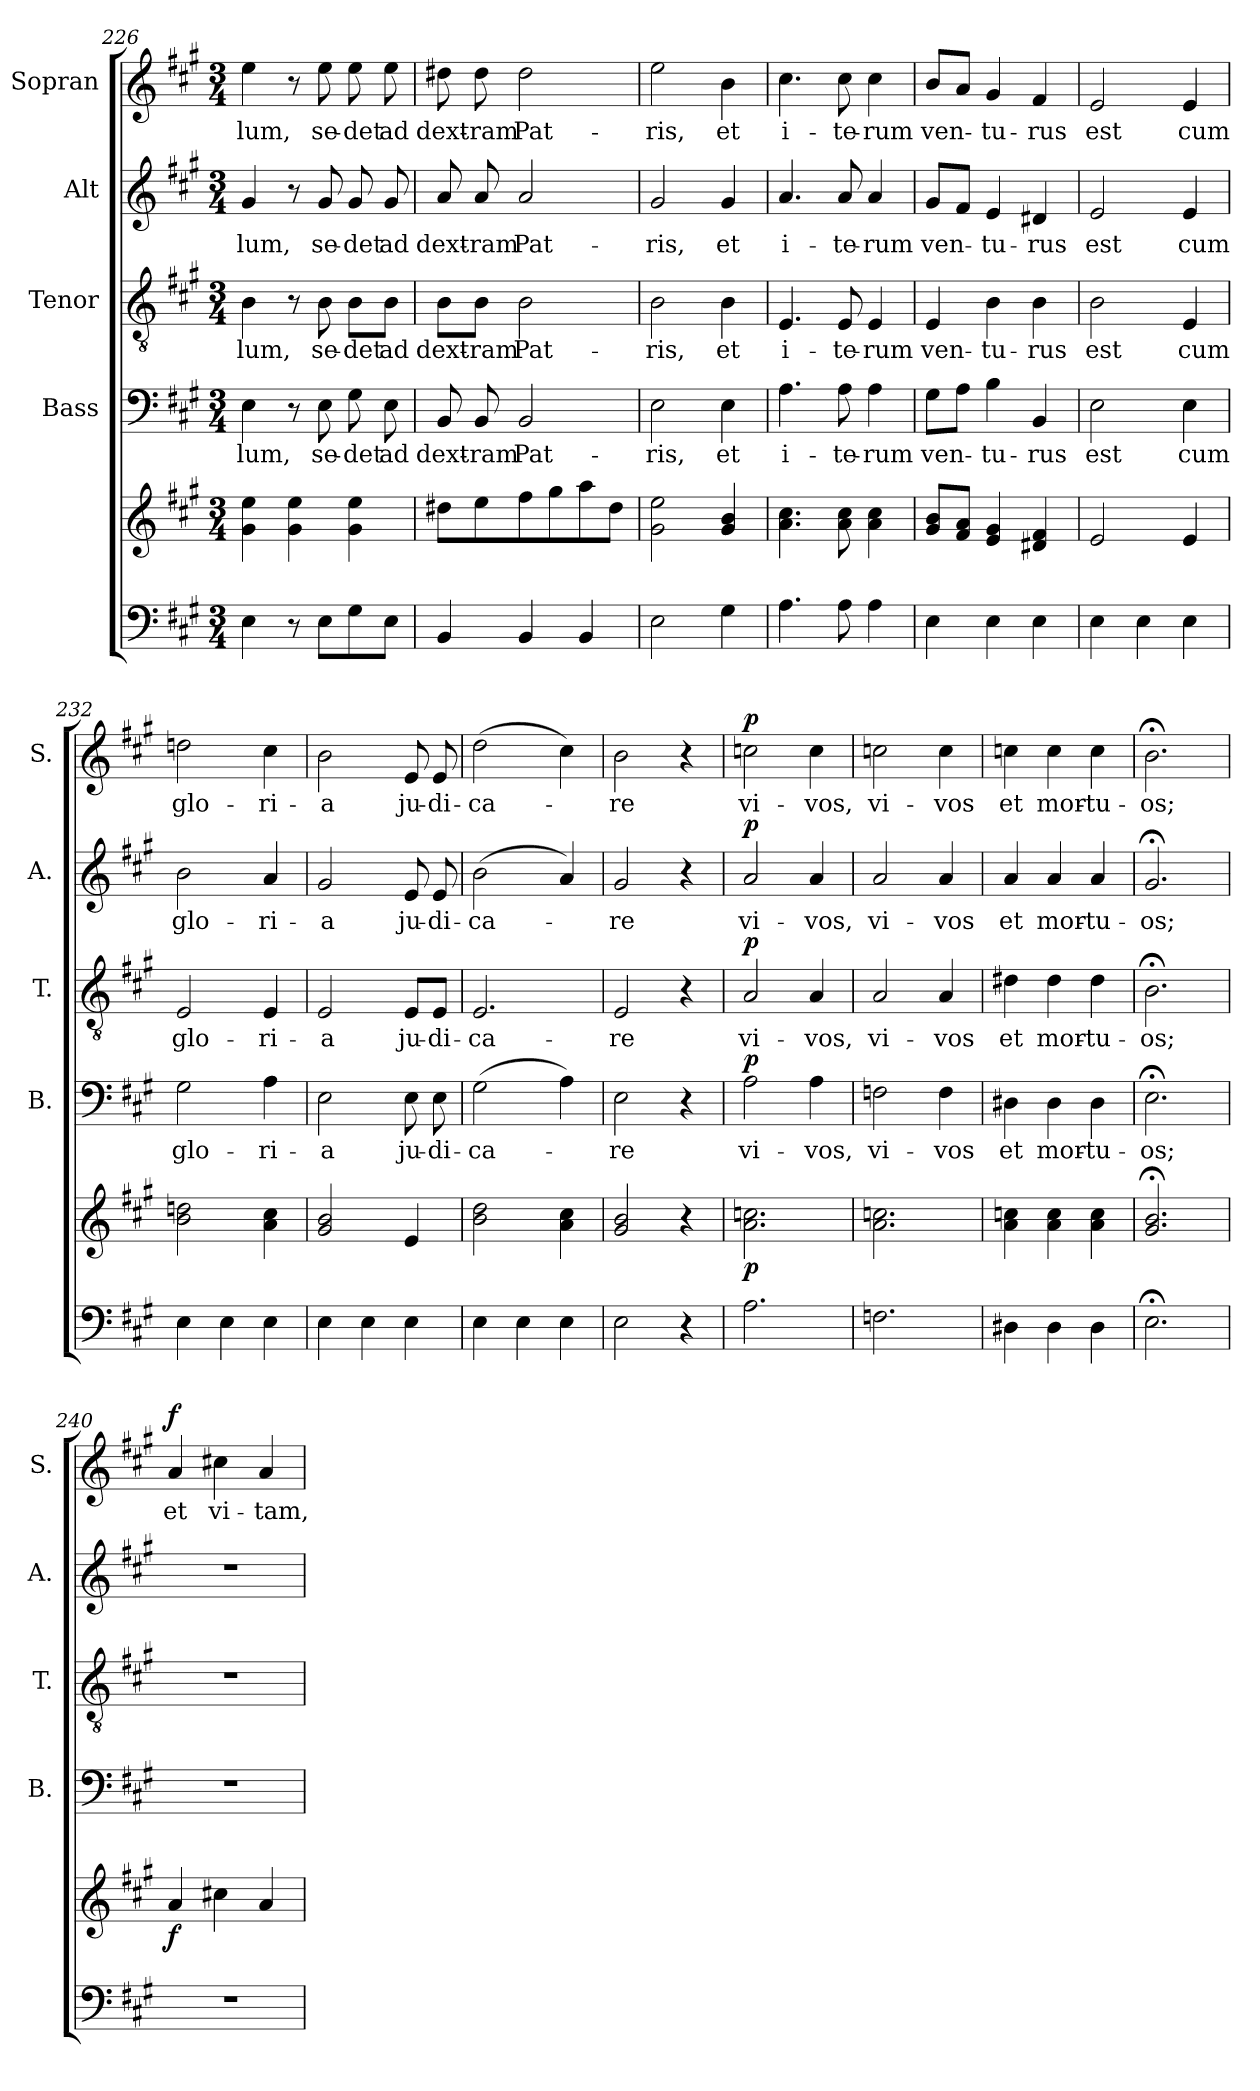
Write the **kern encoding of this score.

**kern	**kern	**dynam	**kern	**text	**dynam	**kern	**text	**dynam	**kern	**text	**dynam	**kern	**text	**dynam
*part5	*part5	*part5	*part4	*part4	*part4	*part3	*part3	*part3	*part2	*part2	*part2	*part1	*part1	*part1
*staff6	*staff5	*staff5/6	*staff4	*staff4	*staff4	*staff3	*staff3	*staff3	*staff2	*staff2	*staff2	*staff1	*staff1	*staff1
*	*	*	*I"Bass	*	*	*I"Tenor	*	*	*I"Alt	*	*	*I"Sopran	*	*
*	*	*	*I'B.	*	*	*I'T.	*	*	*I'A.	*	*	*I'S.	*	*
*clefF4	*clefG2	*	*clefF4	*	*	*clefGv2	*	*	*clefG2	*	*	*clefG2	*	*
*k[f#c#g#]	*k[f#c#g#]	*	*k[f#c#g#]	*	*	*k[f#c#g#]	*	*	*k[f#c#g#]	*	*	*k[f#c#g#]	*	*
*A:	*A:	*	*A:	*	*	*A:	*	*	*A:	*	*	*A:	*	*
*M3/4	*M3/4	*	*M3/4	*	*	*M3/4	*	*	*M3/4	*	*	*M3/4	*	*
=226	=226	=226	=226	=226	=226	=226	=226	=226	=226	=226	=226	=226	=226	=226
!	!	!	!	!LO:LY:b	!	!	!LO:LY:b	!	!	!LO:LY:b	!	!	!LO:LY:b	!
4E\	4g#\ 4ee\	.	4E\	-lum,	.	4B\	-lum,	.	4g#/	-lum,	.	4ee\	-lum,	.
8r	4g#\ 4ee\	.	8r	.	.	8r	.	.	8r	.	.	8r	.	.
!	!	!	!	!LO:LY:b	!	!	!LO:LY:b	!	!	!LO:LY:b	!	!	!LO:LY:b	!
8E\L	.	.	8E\	se-	.	8B\	se-	.	8g#/	se-	.	8ee\	se-	.
!	!	!	!	!LO:LY:b	!	!	!LO:LY:b	!	!	!LO:LY:b	!	!	!LO:LY:b	!
8G#\	4g#\ 4ee\	.	8G#\	-det	.	8B\L	-det	.	8g#/	-det	.	8ee\	-det	.
!	!	!	!	!LO:LY:b	!	!	!LO:LY:b	!	!	!LO:LY:b	!	!	!LO:LY:b	!
8E\J	.	.	8E\	ad	.	8B\J	ad	.	8g#/	ad	.	8ee\	ad	.
!!LO:PB:g=z
=227	=227	=227	=227	=227	=227	=227	=227	=227	=227	=227	=227	=227	=227	=227
!	!	!	!	!LO:LY:b	!	!	!LO:LY:b	!	!	!LO:LY:b	!	!	!LO:LY:b	!
4BB/	8dd#X\L	.	8BB/	dext-	.	8B\L	dext-	.	8a/	dext-	.	8dd#X\	dext-	.
!	!	!	!	!LO:LY:b	!	!	!LO:LY:b	!	!	!LO:LY:b	!	!	!LO:LY:b	!
.	8ee\	.	8BB/	-ram	.	8B\J	-ram	.	8a/	-ram	.	8dd#\	-ram	.
!	!	!	!	!LO:LY:b	!	!	!LO:LY:b	!	!	!LO:LY:b	!	!	!LO:LY:b	!
4BB/	8ff#\	.	2BB/	Pat-	.	2B\	Pat-	.	2a/	Pat-	.	2dd#\	Pat-	.
.	8gg#\	.	.	.	.	.	.	.	.	.	.	.	.	.
4BB/	8aa\	.	.	.	.	.	.	.	.	.	.	.	.	.
.	8dd#\J	.	.	.	.	.	.	.	.	.	.	.	.	.
=228	=228	=228	=228	=228	=228	=228	=228	=228	=228	=228	=228	=228	=228	=228
!	!	!	!	!LO:LY:b	!	!	!LO:LY:b	!	!	!LO:LY:b	!	!	!LO:LY:b	!
2E\	2g#\ 2ee\	.	2E\	-ris,	.	2B\	-ris,	.	2g#/	-ris,	.	2ee\	-ris,	.
!	!	!	!	!LO:LY:b	!	!	!LO:LY:b	!	!	!LO:LY:b	!	!	!LO:LY:b	!
4G#\	4g#/ 4b/	.	4E\	et	.	4B\	et	.	4g#/	et	.	4b\	et	.
=229	=229	=229	=229	=229	=229	=229	=229	=229	=229	=229	=229	=229	=229	=229
!	!	!	!	!LO:LY:b	!	!	!LO:LY:b	!	!	!LO:LY:b	!	!	!LO:LY:b	!
4.A\	4.a\ 4.cc#\	.	4.A\	i-	.	4.E/	i-	.	4.a/	i-	.	4.cc#\	i-	.
!	!	!	!	!LO:LY:b	!	!	!LO:LY:b	!	!	!LO:LY:b	!	!	!LO:LY:b	!
8A\	8a\ 8cc#\	.	8A\	-te-	.	8E/	-te-	.	8a/	-te-	.	8cc#\	-te-	.
!	!	!	!	!LO:LY:b	!	!	!LO:LY:b	!	!	!LO:LY:b	!	!	!LO:LY:b	!
4A\	4a\ 4cc#\	.	4A\	-rum	.	4E/	-rum	.	4a/	-rum	.	4cc#\	-rum	.
=230	=230	=230	=230	=230	=230	=230	=230	=230	=230	=230	=230	=230	=230	=230
!	!	!	!	!LO:LY:b	!	!	!LO:LY:b	!	!	!LO:LY:b	!	!	!LO:LY:b	!
4E\	8g#/ 8b/L	.	8G#\L	ven-	.	4E/	ven-	.	8g#/L	ven-	.	8b/L	ven-	.
.	8f#/ 8a/J	.	8A\J	.	.	.	.	.	8f#/J	.	.	8a/J	.	.
!	!	!	!	!LO:LY:b	!	!	!LO:LY:b	!	!	!LO:LY:b	!	!	!LO:LY:b	!
4E\	4e/ 4g#/	.	4B\	-tu-	.	4B\	-tu-	.	4e/	-tu-	.	4g#/	-tu-	.
!	!	!	!	!LO:LY:b	!	!	!LO:LY:b	!	!	!LO:LY:b	!	!	!LO:LY:b	!
4E\	4d#X/ 4f#/	.	4BB/	-rus	.	4B\	-rus	.	4d#X/	-rus	.	4f#/	-rus	.
=231	=231	=231	=231	=231	=231	=231	=231	=231	=231	=231	=231	=231	=231	=231
!	!	!	!	!LO:LY:b	!	!	!LO:LY:b	!	!	!LO:LY:b	!	!	!LO:LY:b	!
4E\	2e/	.	2E\	est	.	2B\	est	.	2e/	est	.	2e/	est	.
4E\	.	.	.	.	.	.	.	.	.	.	.	.	.	.
!	!	!	!	!LO:LY:b	!	!	!LO:LY:b	!	!	!LO:LY:b	!	!	!LO:LY:b	!
4E\	4e/	.	4E\	cum	.	4E/	cum	.	4e/	cum	.	4e/	cum	.
=232	=232	=232	=232	=232	=232	=232	=232	=232	=232	=232	=232	=232	=232	=232
!	!	!	!	!LO:LY:b	!	!	!LO:LY:b	!	!	!LO:LY:b	!	!	!LO:LY:b	!
4E\	2b\ 2ddn\	.	2G#\	glo-	.	2E/	glo-	.	2b\	glo-	.	2ddn\	glo-	.
4E\	.	.	.	.	.	.	.	.	.	.	.	.	.	.
!	!	!	!	!LO:LY:b	!	!	!LO:LY:b	!	!	!LO:LY:b	!	!	!LO:LY:b	!
4E\	4a\ 4cc#\	.	4A\	-ri-	.	4E/	-ri-	.	4a/	-ri-	.	4cc#\	-ri-	.
!!LO:LB:g=z
=233	=233	=233	=233	=233	=233	=233	=233	=233	=233	=233	=233	=233	=233	=233
!	!	!	!	!LO:LY:b	!	!	!LO:LY:b	!	!	!LO:LY:b	!	!	!LO:LY:b	!
4E\	2g#/ 2b/	.	2E\	-a	.	2E/	-a	.	2g#/	-a	.	2b\	-a	.
4E\	.	.	.	.	.	.	.	.	.	.	.	.	.	.
!	!	!	!	!LO:LY:b	!	!	!LO:LY:b	!	!	!LO:LY:b	!	!	!LO:LY:b	!
4E\	4e/	.	8E\	ju-	.	8E/L	ju-	.	8e/	ju-	.	8e/	ju-	.
!	!	!	!	!LO:LY:b	!	!	!LO:LY:b	!	!	!LO:LY:b	!	!	!LO:LY:b	!
.	.	.	8E\	-di-	.	8E/J	-di-	.	8e/	-di-	.	8e/	-di-	.
=234	=234	=234	=234	=234	=234	=234	=234	=234	=234	=234	=234	=234	=234	=234
!	!	!	!	!LO:LY:b	!	!	!LO:LY:b	!	!	!LO:LY:b	!	!	!LO:LY:b	!
4E\	2b\ 2dd\	.	(>2G#\	-ca-	.	2.E/	-ca-	.	(>2b\	-ca-	.	(>2dd\	-ca-	.
4E\	.	.	.	.	.	.	.	.	.	.	.	.	.	.
4E\	4a\ 4cc#\	.	4A\)	.	.	.	.	.	4a/)	.	.	4cc#\)	.	.
=235	=235	=235	=235	=235	=235	=235	=235	=235	=235	=235	=235	=235	=235	=235
!	!	!	!	!LO:LY:b	!	!	!LO:LY:b	!	!	!LO:LY:b	!	!	!LO:LY:b	!
2E\	2g#/ 2b/	.	2E\	-re	.	2E/	-re	.	2g#/	-re	.	2b\	-re	.
4r	4r	.	4r	.	.	4r	.	.	4r	.	.	4r	.	.
=236	=236	=236	=236	=236	=236	=236	=236	=236	=236	=236	=236	=236	=236	=236
!	!	!LO:DY:b	!	!LO:LY:b	!LO:DY:a	!	!LO:LY:b	!LO:DY:a	!	!LO:LY:b	!LO:DY:a	!	!LO:LY:b	!LO:DY:a
2.A\	2.a\ 2.ccn\	p	2A\	vi-	p	2A/	vi-	p	2a/	vi-	p	2ccn\	vi-	p
!	!	!	!	!LO:LY:b	!	!	!LO:LY:b	!	!	!LO:LY:b	!	!	!LO:LY:b	!
.	.	.	4A\	-vos,	.	4A/	-vos,	.	4a/	-vos,	.	4cc\	-vos,	.
=237	=237	=237	=237	=237	=237	=237	=237	=237	=237	=237	=237	=237	=237	=237
!	!	!	!	!LO:LY:b	!	!	!LO:LY:b	!	!	!LO:LY:b	!	!	!LO:LY:b	!
2.Fn\	2.a\ 2.ccn\	.	2Fn\	vi-	.	2A/	vi-	.	2a/	vi-	.	2ccn\	vi-	.
!	!	!	!	!LO:LY:b	!	!	!LO:LY:b	!	!	!LO:LY:b	!	!	!LO:LY:b	!
.	.	.	4F\	-vos	.	4A/	-vos	.	4a/	-vos	.	4cc\	-vos	.
=238	=238	=238	=238	=238	=238	=238	=238	=238	=238	=238	=238	=238	=238	=238
!	!	!	!	!LO:LY:b	!	!	!LO:LY:b	!	!	!LO:LY:b	!	!	!LO:LY:b	!
4D#X\	4a\ 4ccn\	.	4D#X\	et	.	4d#X\	et	.	4a/	et	.	4ccn\	et	.
!	!	!	!	!LO:LY:b	!	!	!LO:LY:b	!	!	!LO:LY:b	!	!	!LO:LY:b	!
4D#\	4a\ 4cc\	.	4D#\	mor-	.	4d#\	mor-	.	4a/	mor-	.	4cc\	mor-	.
!	!	!	!	!LO:LY:b	!	!	!LO:LY:b	!	!	!LO:LY:b	!	!	!LO:LY:b	!
4D#\	4a\ 4cc\	.	4D#\	-tu-	.	4d#\	-tu-	.	4a/	-tu-	.	4cc\	-tu-	.
=239	=239	=239	=239	=239	=239	=239	=239	=239	=239	=239	=239	=239	=239	=239
!	!	!	!	!LO:LY:b	!	!	!LO:LY:b	!	!	!LO:LY:b	!	!	!LO:LY:b	!
2.E;<\	2.g#/;< 2.b/;<	.	2.E;<\	-os;	.	2.B;<\	-os;	.	2.g#;</	-os;	.	2.b;<\	-os;	.
!!LO:PB:g=z
=240	=240	=240	=240	=240	=240	=240	=240	=240	=240	=240	=240	=240	=240	=240
!	!	!LO:DY:b	!	!	!	!	!	!	!	!	!	!	!LO:LY:b	!LO:DY:a
2.r	4a/	f	2.r	.	.	2.r	.	.	2.r	.	.	4a/	et	f
!	!	!	!	!	!	!	!	!	!	!	!	!	!LO:LY:b	!
.	4cc#X\	.	.	.	.	.	.	.	.	.	.	4cc#X\	vi-	.
!	!	!	!	!	!	!	!	!	!	!	!	!	!LO:LY:b	!
.	4a/	.	.	.	.	.	.	.	.	.	.	4a/	-tam,	.
=	=	=	=	=	=	=	=	=	=	=	=	=	=	=
*-	*-	*-	*-	*-	*-	*-	*-	*-	*-	*-	*-	*-	*-	*-
